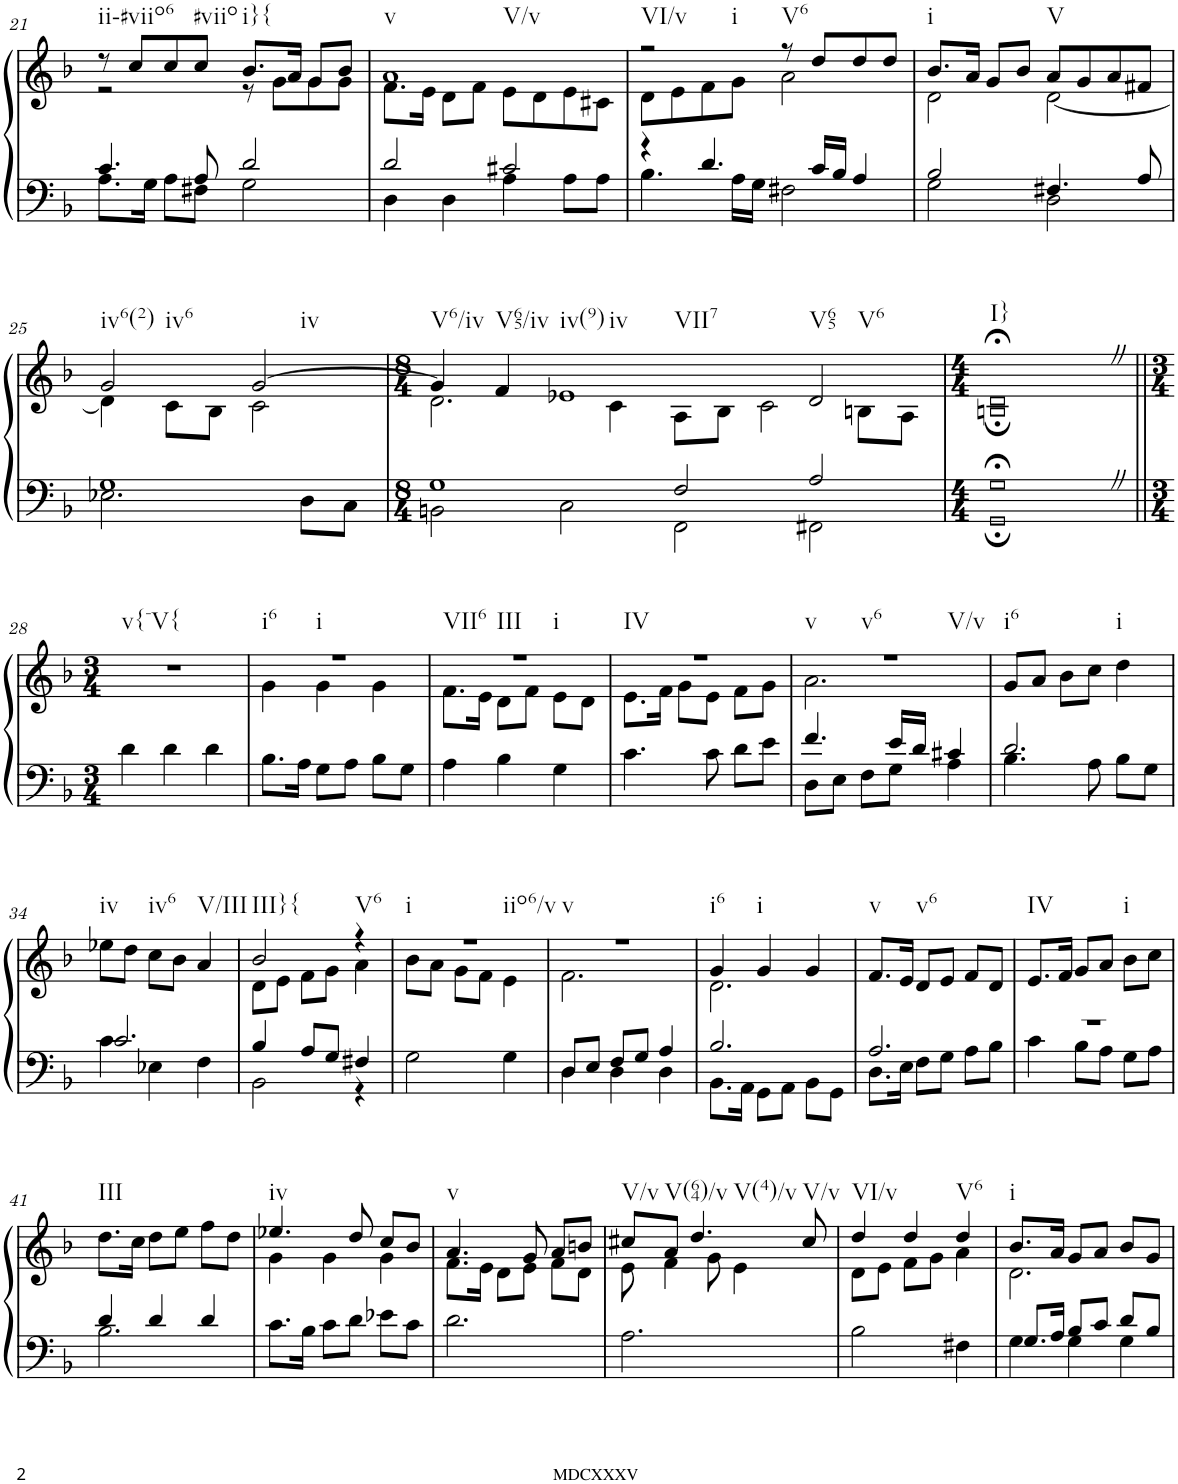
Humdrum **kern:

**kern	**kern
*part1	*part1
*staff2	*staff1
*I"Organ	*
*I'Org.	*
!!LO:PB:g=z
*clefF4	*clefG2
*k[b-]	*k[b-]
*M4/4	*M4/4
=21	=21
*^	*^
!	!	!LO:TX:b:t=ii-#viio6	!
4.c/	8.A\L	8r	2r
.	.	8cc/L	.
.	16G\Jk	.	.
.	8A\L	8cc/	.
!	!	!LO:TX:b:t=#viio	!
8A/	8F#X\J	8cc/J	.
!	!	!LO:TX:b:t=i}{	!
2d/	2G\	8.b-/L	8r
.	.	.	8g\L
.	.	16a/Jk	.
.	.	8g/L	8g\
.	.	8b-/J	8g\J
=22	=22	=22	=22
!	!	!LO:TX:b:t=v	!
!	!	!LO:TX:b:t=V/v	!
2d/	4D\	1a	8.f\L
.	.	.	16e\Jk
.	4D\	.	8d\L
.	.	.	8f\J
2c#X/	4A\	.	8e\L
.	.	.	8d\
.	8A\L	.	8e\
.	8A\J	.	8c#X\J
=23	=23	=23	=23
!	!	!LO:TX:b:t=VI/v	!
!	!	!LO:TX:b:t=i	!
4r	4.B-\	2r	8d\L
.	.	.	8e\
4.d/	.	.	8f\
.	16A\LL	.	8g\J
.	16G\JJ	.	.
!	!	!LO:TX:b:t=V6	!
.	2F#X\	8r	2a\
16c/LL	.	8dd/L	.
16B-/JJ	.	.	.
4A/	.	8dd/	.
.	.	8dd/J	.
=24	=24	=24	=24
!	!	!LO:TX:b:t=i	!
2B-/	2G\	8.b-/L	2d\
.	.	16a/Jk	.
.	.	8g/L	.
.	.	8b-/J	.
!	!	!LO:TX:b:t=V	!
4.F#X/	2D\	8a/L	[2d\
.	.	8g/	.
.	.	8a/	.
8A/	.	8f#X/J	.
!!LO:LB:g=z	!!
=25	=25	=25	=25
!	!	!LO:TX:b:t=iv6(2)	!
!	!	!LO:TX:b:t=iv6	!
1G	2.E-X\	2g/	4d\]
.	.	.	8c\L
.	.	.	8B-\J
!	!	!LO:TX:b:t=iv	!
.	.	[2g/	2c\
.	8D\L	.	.
.	8C\J	.	.
=26	=26	=26	=26
*M8/4	*	*M8/4	*
!	!	!LO:TX:b:t=V6/iv	!
1G	2BBn\	4g/]	2.d\
!	!	!LO:TX:b:t=V65/iv	!
.	.	4f/	.
!	!	!LO:TX:b:t=iv(9)	!
!	!	!LO:TX:b:t=iv	!
!	!	!LO:TX:b:t=VII7	!
.	2C\	1e-X	.
.	.	.	4c\
2F/	2FF\	.	8A\L
.	.	.	8B-\J
.	.	.	2c\
!	!	!LO:TX:b:t=V65	!
!	!	!LO:TX:b:t=V6	!
2A/	2FF#X\	2d/	.
.	.	.	8Bn\L
.	.	.	8A\J
=27	=27	=27	=27
*M4/4	*	*M4/4	*
!	!	!LO:TX:b:t=I}	!
1G;<Z	1GG;	1d;<Z	1Bn;
*v	*v	*	*
*	*v	*v
!!LO:LB:g=z
=28||	=28||
*M3/4	*M3/4
*^	*^
!	!	!LO:TX:b:t=v{-V{	!
*v	*v	*	*
*	*v	*v
4d\	2.r
4d\	.
4d\	.
=29	=29
*	*^
!	!LO:TX:b:t=i6	!
!	!LO:TX:b:t=i	!
8.B-\L	2.r	4g\
16A\Jk	.	.
8G\L	.	4g\
8A\J	.	.
8B-\L	.	4g\
8G\J	.	.
=30	=30	=30
!	!LO:TX:b:t=VII6	!
!	!LO:TX:b:t=III	!
!	!LO:TX:b:t=i	!
4A\	2.r	8.f\L
.	.	16e\Jk
4B-\	.	8d\L
.	.	8f\J
4G\	.	8e\L
.	.	8d\J
=31	=31	=31
!	!LO:TX:b:t=IV	!
4.c\	2.r	8.e\L
.	.	16f\Jk
.	.	8g\L
8c\	.	8e\J
8d\L	.	8f\L
8e\J	.	8g\J
=32	=32	=32
*^	*	*
!	!	!LO:TX:b:t=v	!
!	!	!LO:TX:b:t=v6	!
!	!	!LO:TX:b:t=V/v	!
4.f/	8D\L	2.r	2.a\
.	8E\J	.	.
.	8F\L	.	.
16e/LL	8G\J	.	.
16d/JJ	.	.	.
4c#X/	4A\	.	.
*	*	*v	*v
=33	=33	=33
!	!	!LO:TX:b:t=i6
2.d/	4.B-\	8g/L
.	.	8a/J
.	.	8b-\L
.	8A\	8cc\J
!	!	!LO:TX:b:t=i
.	8B-\L	4dd\
.	8G\J	.
!!LO:LB:g=z
=34	=34	=34
!	!	!LO:TX:b:t=iv
2.c/	4c\	8ee-X\L
.	.	8dd\J
!	!	!LO:TX:b:t=iv6
.	4E-X\	8cc\L
.	.	8b-\J
!	!	!LO:TX:b:t=V/III
.	4F\	4a/
=35	=35	=35
*	*	*^
!	!	!LO:TX:b:t=III}{	!
4B-/	2BB-\	2b-/	8d\L
.	.	.	8e\J
8A/L	.	.	8f\L
8G/J	.	.	8g\J
!	!	!LO:TX:b:t=V6	!
4F#X/	4r	4r	4a\
=36	=36	=36	=36
!	!	!LO:TX:b:t=i	!
!	!	!LO:TX:b:t=iio6/v	!
*v	*v	*	*
2G\	2.r	8b-\L
.	.	8a\J
.	.	8g\L
.	.	8f\J
4G\	.	4e\
=37	=37	=37
*^	*	*
!	!	!LO:TX:b:t=v	!
8D/L	4D\	2.r	2.f\
8E/J	.	.	.
8F/L	4D\	.	.
8G/J	.	.	.
4A/	4D\	.	.
=38	=38	=38	=38
!	!	!LO:TX:b:t=i6	!
2.B-/	8.BB-\L	4g/	2.d\
.	16AA\Jk	.	.
!	!	!LO:TX:b:t=i	!
.	8GG\L	4g/	.
.	8AA\J	.	.
.	8BB-\L	4g/	.
.	8GG\J	.	.
*	*	*v	*v
=39	=39	=39
!	!	!LO:TX:b:t=v
2.A/	8.D\L	8.f/L
.	16E\Jk	16e/Jk
!	!	!LO:TX:b:t=v6
.	8F\L	8d/L
.	8G\J	8e/J
.	8A\L	8f/L
.	8B-\J	8d/J
=40	=40	=40
!	!	!LO:TX:b:t=IV
2.r	4c\	8.e/L
.	.	16f/Jk
.	8B-\L	8g/L
.	8A\J	8a/J
!	!	!LO:TX:b:t=i
.	8G\L	8b-\L
.	8A\J	8cc\J
!!LO:LB:g=z
=41	=41	=41
!	!	!LO:TX:b:t=III
4d/	2.B-\	8.dd\L
.	.	16cc\Jk
4d/	.	8dd\L
.	.	8ee\J
4d/	.	8ff\L
.	.	8dd\J
*v	*v	*
=42	=42
*	*^
!	!LO:TX:b:t=iv	!
8.c\L	4.ee-X/	4g\
16B-\Jk	.	.
8c\L	.	4g\
8d\J	8dd/	.
8e-X\L	8cc/L	4g\
8c\J	8b-/J	.
=43	=43	=43
!	!LO:TX:b:t=v	!
2.d\	4.a/	8.f\L
.	.	16e\Jk
.	.	8d\L
.	8g/	8e\J
.	8a/L	8f\L
.	8bn/J	8d\J
=44	=44	=44
!	!LO:TX:b:t=V/v	!
2.A\	8cc#X/L	8e\
!	!LO:TX:b:t=V(64)/v	!
.	8a/J	4f\
!	!LO:TX:b:t=V(4)/v	!
.	4.dd/	.
.	.	8g\
.	.	4e\
!	!LO:TX:b:t=V/v	!
.	8cc#/	.
=45	=45	=45
!	!LO:TX:b:t=VI/v	!
2B-\	4dd/	8d\L
.	.	8e\J
.	4dd/	8f\L
.	.	8g\J
!	!LO:TX:b:t=V6	!
4F#X\	4dd/	4a\
=46	=46	=46
*^	*	*
!	!	!LO:TX:b:t=i	!
8.G/L	4G\	8.b-/L	2.d\
16A/Jk	.	16a/Jk	.
8B-/L	4G\	8g/L	.
8c/J	.	8a/J	.
8d/L	4G\	8b-/L	.
8B-/J	.	8g/J	.
*v	*v	*	*
*	*v	*v
=	=
*-	*-
